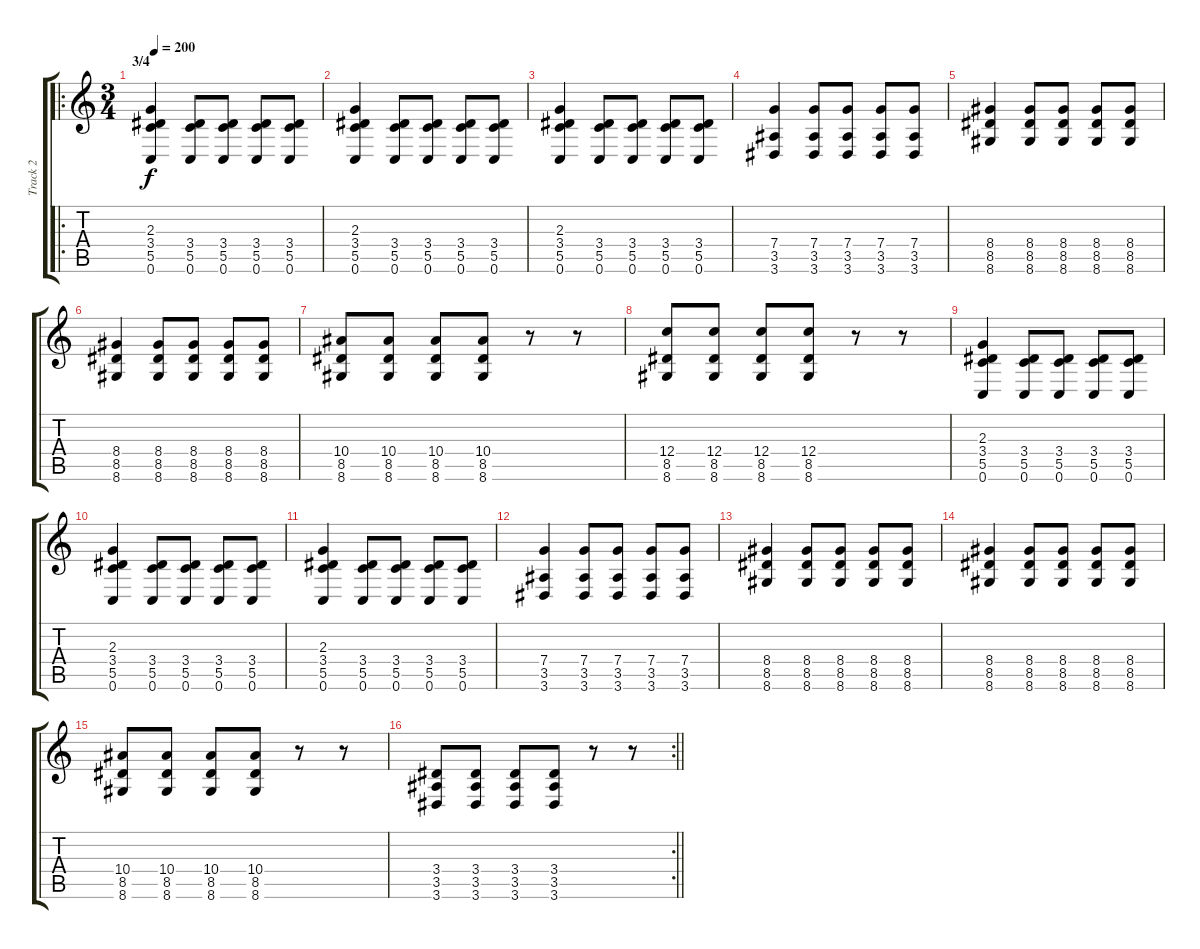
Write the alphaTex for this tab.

\track ("Track 2" "Track 2") {instrument distortionguitar}
\staff {score tabs}
\tuning (D4 A3 F3 C3 G2 C2) {hide}
\ro
\ts (3 4)
\section ("" "3/4")
\tempo 200
\clef g2
\ks c
(2.3 3.4 5.5 0.6).4{dy f} (3.4 5.5 0.6).8 (3.4 5.5 0.6).8 (3.4 5.5 0.6).8 (3.4 5.5 0.6).8 |
(2.3 3.4 5.5 0.6).4 (3.4 5.5 0.6).8 (3.4 5.5 0.6).8 (3.4 5.5 0.6).8 (3.4 5.5 0.6).8 |
(2.3 3.4 5.5 0.6).4 (3.4 5.5 0.6).8 (3.4 5.5 0.6).8 (3.4 5.5 0.6).8 (3.4 5.5 0.6).8 |
(7.4 3.5 3.6).4 (7.4 3.5 3.6).8 (7.4 3.5 3.6).8 (7.4 3.5 3.6).8 (7.4 3.5 3.6).8 |
(8.4 8.5 8.6).4 (8.4 8.5 8.6).8 (8.4 8.5 8.6).8 (8.4 8.5 8.6).8 (8.4 8.5 8.6).8 |
(8.4 8.5 8.6).4 (8.4 8.5 8.6).8 (8.4 8.5 8.6).8 (8.4 8.5 8.6).8 (8.4 8.5 8.6).8 |
(10.4 8.5 8.6).8 (10.4 8.5 8.6).8 (10.4 8.5 8.6).8 (10.4 8.5 8.6).8 r.8 r.8 |
(12.4 8.5 8.6).8 (12.4 8.5 8.6).8 (12.4 8.5 8.6).8 (12.4 8.5 8.6).8 r.8 r.8 |
(2.3 3.4 5.5 0.6).4 (3.4 5.5 0.6).8 (3.4 5.5 0.6).8 (3.4 5.5 0.6).8 (3.4 5.5 0.6).8 |
(2.3 3.4 5.5 0.6).4 (3.4 5.5 0.6).8 (3.4 5.5 0.6).8 (3.4 5.5 0.6).8 (3.4 5.5 0.6).8 |
(2.3 3.4 5.5 0.6).4 (3.4 5.5 0.6).8 (3.4 5.5 0.6).8 (3.4 5.5 0.6).8 (3.4 5.5 0.6).8 |
(7.4 3.5 3.6).4 (7.4 3.5 3.6).8 (7.4 3.5 3.6).8 (7.4 3.5 3.6).8 (7.4 3.5 3.6).8 |
(8.4 8.5 8.6).4 (8.4 8.5 8.6).8 (8.4 8.5 8.6).8 (8.4 8.5 8.6).8 (8.4 8.5 8.6).8 |
(8.4 8.5 8.6).4 (8.4 8.5 8.6).8 (8.4 8.5 8.6).8 (8.4 8.5 8.6).8 (8.4 8.5 8.6).8 |
(10.4 8.5 8.6).8 (10.4 8.5 8.6).8 (10.4 8.5 8.6).8 (10.4 8.5 8.6).8 r.8 r.8 |
\rc 2
\barLineRight lightlight
(3.4 3.5 3.6).8 (3.4 3.5 3.6).8 (3.4 3.5 3.6).8 (3.4 3.5 3.6).8 r.8 r.8
